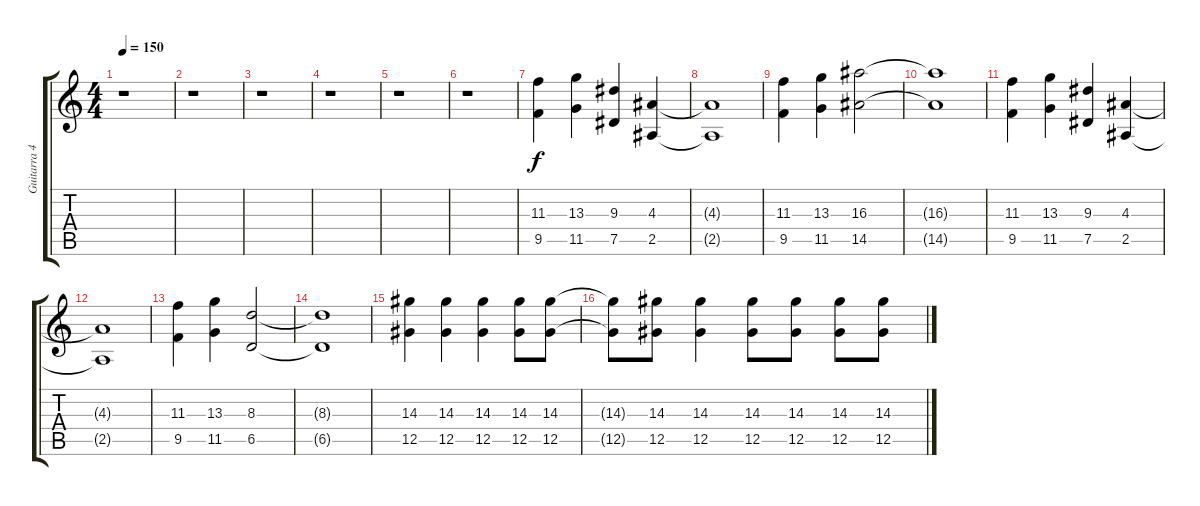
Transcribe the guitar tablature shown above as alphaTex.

\track ("Guitarra 4" "Guitarra 4") {instrument distortionguitar}
\staff {score tabs}
\tuning (Eb4 Bb3 Gb3 Db3 Ab2 Eb2) {hide}
\ts (4 4)
\tempo 150
\clef g2
\ks c
r.1{dy f} |
r.1 |
r.1 |
r.1 |
r.1 |
r.1 |
(11.3 9.5).4 (13.3 11.5).4 (9.3 7.5).4 (4.3 2.5).4 |
(4.3{t} 2.5{t}).1 |
(11.3 9.5).4 (13.3 11.5).4 (16.3 14.5).2 |
(16.3{t} 14.5{t}).1 |
(11.3 9.5).4 (13.3 11.5).4 (9.3 7.5).4 (4.3 2.5).4 |
(4.3{t} 2.5{t}).1 |
(11.3 9.5).4 (13.3 11.5).4 (8.3 6.5).2 |
(8.3{t} 6.5{t}).1 |
(14.3 12.5).4 (14.3 12.5).4 (14.3 12.5).4 (14.3 12.5).8 (14.3 12.5).8 |
(14.3{t} 12.5{t}).8 (14.3 12.5).8 (14.3 12.5).4 (14.3 12.5).8 (14.3 12.5).8 (14.3 12.5).8 (14.3 12.5).8
